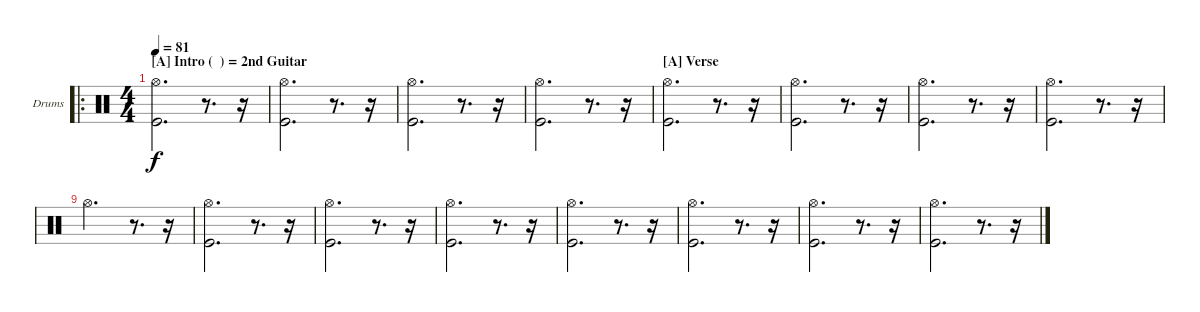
\bracketExtendMode nobrackets
\firstSystemTrackNameOrientation horizontal
\otherSystemsTrackNameOrientation horizontal
\defaultBarNumberDisplay FirstOfSystem
\track ("Drum2" "Drums") {instrument percussion}
\staff {score}
\articulation defaults
\ro
\ts (4 4)
\section ("A" "Intro (  ) = 2nd Guitar")
\tempo 81
\clef neutral
\scale
0.4
\ks c
("Hi-Hat (open)" "Kick (hit)").2{d dy f} r.8{d} r.16 |
\scale
0.2 ("Hi-Hat (open)" "Kick (hit)").2{d} r.8{d} r.16 |
\scale
0.2 ("Hi-Hat (open)" "Kick (hit)").2{d} r.8{d} r.16 |
\scale
0.2 ("Hi-Hat (open)" "Kick (hit)").2{d} r.8{d} r.16 |
\section ("A" "Verse")
\scale
0.25 ("Hi-Hat (open)" "Kick (hit)").2{d} r.8{d} r.16 |
\scale
0.25 ("Hi-Hat (open)" "Kick (hit)").2{d} r.8{d} r.16 |
\scale
0.25 ("Hi-Hat (open)" "Kick (hit)").2{d} r.8{d} r.16 |
\scale
0.25 ("Hi-Hat (open)" "Kick (hit)").2{d} r.8{d} r.16 |
\scale
0.25 "Hi-Hat (open)".2{d} r.8{d} r.16 |
\scale
0.25 ("Hi-Hat (open)" "Kick (hit)").2{d} r.8{d} r.16 |
\scale
0.25 ("Hi-Hat (open)" "Kick (hit)").2{d} r.8{d} r.16 |
\scale
0.25 ("Hi-Hat (open)" "Kick (hit)").2{d} r.8{d} r.16 |
\scale
0.25 ("Hi-Hat (open)" "Kick (hit)").2{d} r.8{d} r.16 |
\scale
0.25 ("Hi-Hat (open)" "Kick (hit)").2{d} r.8{d} r.16 |
\scale
0.25 ("Hi-Hat (open)" "Kick (hit)").2{d} r.8{d} r.16 |
\scale
0.25 ("Hi-Hat (open)" "Kick (hit)").2{d} r.8{d} r.16
